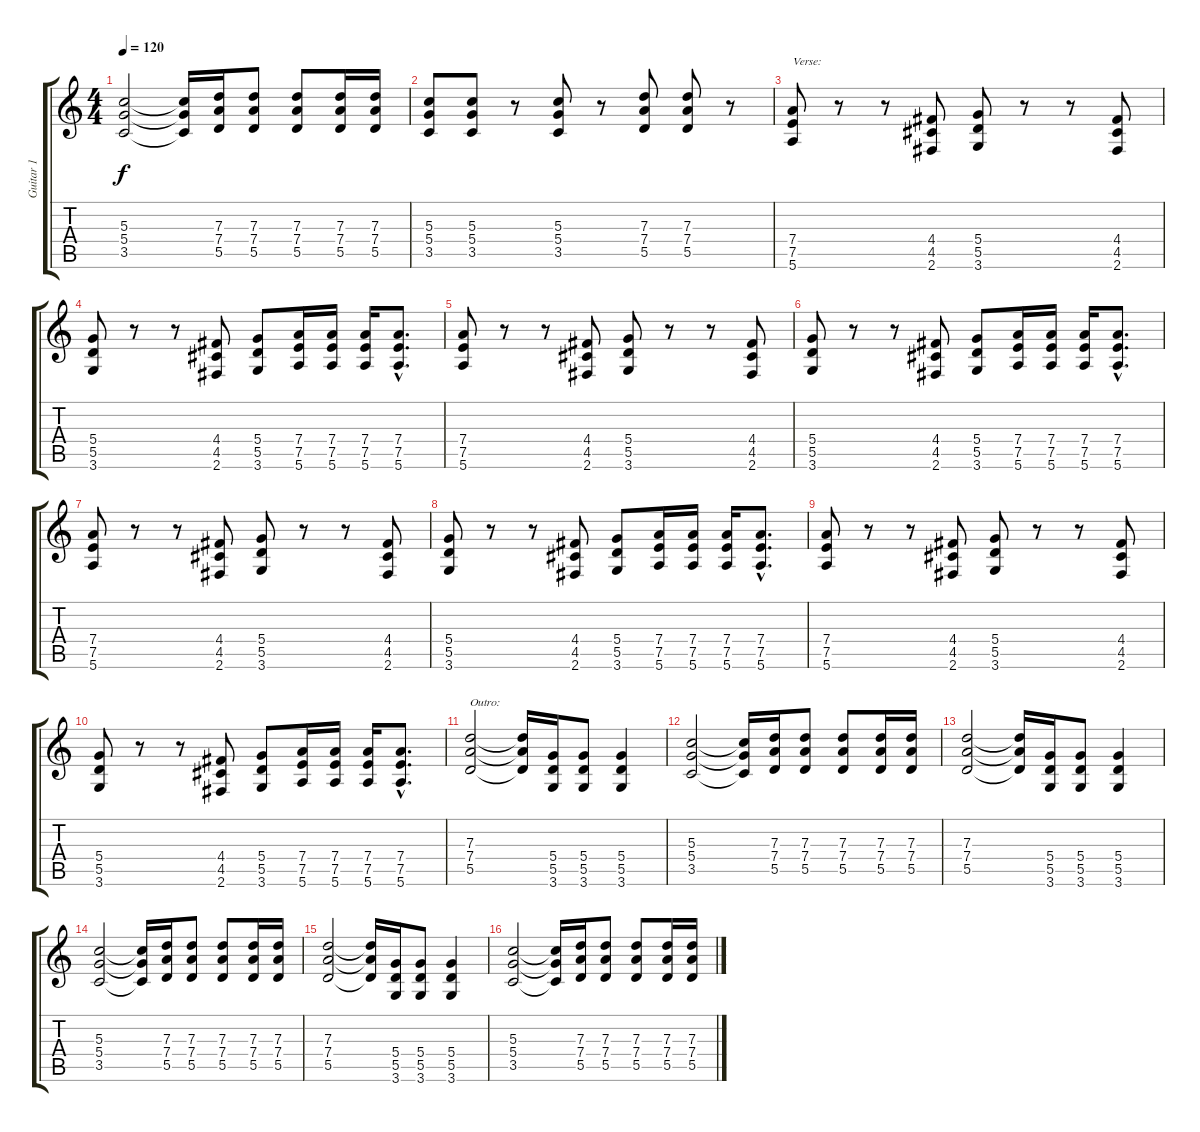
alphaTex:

\track ("Guitar 1" "Guitar 1") {instrument distortionguitar}
\staff {score tabs}
\tuning (E4 B3 G3 D3 A2 E2) {hide}
\ts (4 4)
\tempo 120
\clef g2
\ks c
(5.3 5.4 3.5).2{dy f} (5.3{t} 5.4{t} 3.5{t}).16 (7.3 7.4 5.5).16 (7.3 7.4 5.5).8 (7.3 7.4 5.5).8 (7.3 7.4 5.5).16 (7.3 7.4 5.5).16 |
(5.3 5.4 3.5).8 (5.3 5.4 3.5).8 r.8 (5.3 5.4 3.5).8 r.8 (7.3 7.4 5.5).8 (7.3 7.4 5.5).8 r.8 |
(7.4 7.5 5.6).8{txt "Verse:"} r.8 r.8 (4.4 4.5 2.6).8 (5.4 5.5 3.6).8 r.8 r.8 (4.4 4.5 2.6).8 |
(5.4 5.5 3.6).8 r.8 r.8 (4.4 4.5 2.6).8 (5.4 5.5 3.6).8 (7.4 7.5 5.6).16 (7.4 7.5 5.6).16 (7.4 7.5 5.6).16 (7.4{hac} 7.5{hac} 5.6{hac}).8{d} |
(7.4 7.5 5.6).8 r.8 r.8 (4.4 4.5 2.6).8 (5.4 5.5 3.6).8 r.8 r.8 (4.4 4.5 2.6).8 |
(5.4 5.5 3.6).8 r.8 r.8 (4.4 4.5 2.6).8 (5.4 5.5 3.6).8 (7.4 7.5 5.6).16 (7.4 7.5 5.6).16 (7.4 7.5 5.6).16 (7.4{hac} 7.5{hac} 5.6{hac}).8{d} |
(7.4 7.5 5.6).8 r.8 r.8 (4.4 4.5 2.6).8 (5.4 5.5 3.6).8 r.8 r.8 (4.4 4.5 2.6).8 |
(5.4 5.5 3.6).8 r.8 r.8 (4.4 4.5 2.6).8 (5.4 5.5 3.6).8 (7.4 7.5 5.6).16 (7.4 7.5 5.6).16 (7.4 7.5 5.6).16 (7.4{hac} 7.5{hac} 5.6{hac}).8{d} |
(7.4 7.5 5.6).8 r.8 r.8 (4.4 4.5 2.6).8 (5.4 5.5 3.6).8 r.8 r.8 (4.4 4.5 2.6).8 |
(5.4 5.5 3.6).8 r.8 r.8 (4.4 4.5 2.6).8 (5.4 5.5 3.6).8 (7.4 7.5 5.6).16 (7.4 7.5 5.6).16 (7.4 7.5 5.6).16 (7.4{hac} 7.5{hac} 5.6{hac}).8{d} |
(7.3 7.4 5.5).2{txt "Outro:"} (7.3{t} 7.4{t} 5.5{t}).16 (5.4 5.5 3.6).16 (5.4 5.5 3.6).8 (5.4 5.5 3.6).4 |
(5.3 5.4 3.5).2 (5.3{t} 5.4{t} 3.5{t}).16 (7.3 7.4 5.5).16 (7.3 7.4 5.5).8 (7.3 7.4 5.5).8 (7.3 7.4 5.5).16 (7.3 7.4 5.5).16 |
(7.3 7.4 5.5).2 (7.3{t} 7.4{t} 5.5{t}).16 (5.4 5.5 3.6).16 (5.4 5.5 3.6).8 (5.4 5.5 3.6).4 |
(5.3 5.4 3.5).2 (5.3{t} 5.4{t} 3.5{t}).16 (7.3 7.4 5.5).16 (7.3 7.4 5.5).8 (7.3 7.4 5.5).8 (7.3 7.4 5.5).16 (7.3 7.4 5.5).16 |
(7.3 7.4 5.5).2 (7.3{t} 7.4{t} 5.5{t}).16 (5.4 5.5 3.6).16 (5.4 5.5 3.6).8 (5.4 5.5 3.6).4 |
(5.3 5.4 3.5).2 (5.3{t} 5.4{t} 3.5{t}).16 (7.3 7.4 5.5).16 (7.3 7.4 5.5).8 (7.3 7.4 5.5).8 (7.3 7.4 5.5).16 (7.3 7.4 5.5).16
